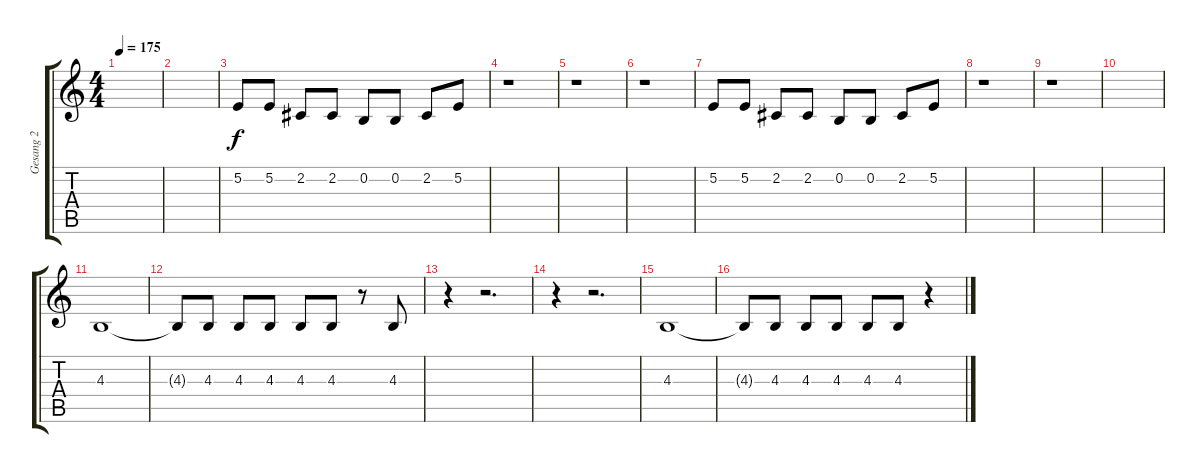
\track ("Gesang 2" "Gesang 2") {instrument lead6voice}
\staff {score tabs}
\tuning (E4 B3 G3 D3 A2 E2) {hide}
\ts (4 4)
\tempo 175
\clef g2
\ks c
|
|
5.2.8 5.2.8 2.2.8 2.2.8 0.2.8 0.2.8 2.2.8 5.2.8 |
r.1 |
r.1 |
r.1 |
5.2.8 5.2.8 2.2.8 2.2.8 0.2.8 0.2.8 2.2.8 5.2.8 |
r.1 |
r.1 |
|
4.3.1 |
4.3{t}.8 4.3.8 4.3.8 4.3.8 4.3.8 4.3.8 r.8 4.3.8 |
r.4 r.2{d} |
r.4 r.2{d} |
4.3.1 |
4.3{t}.8 4.3.8 4.3.8 4.3.8 4.3.8 4.3.8 r.4
